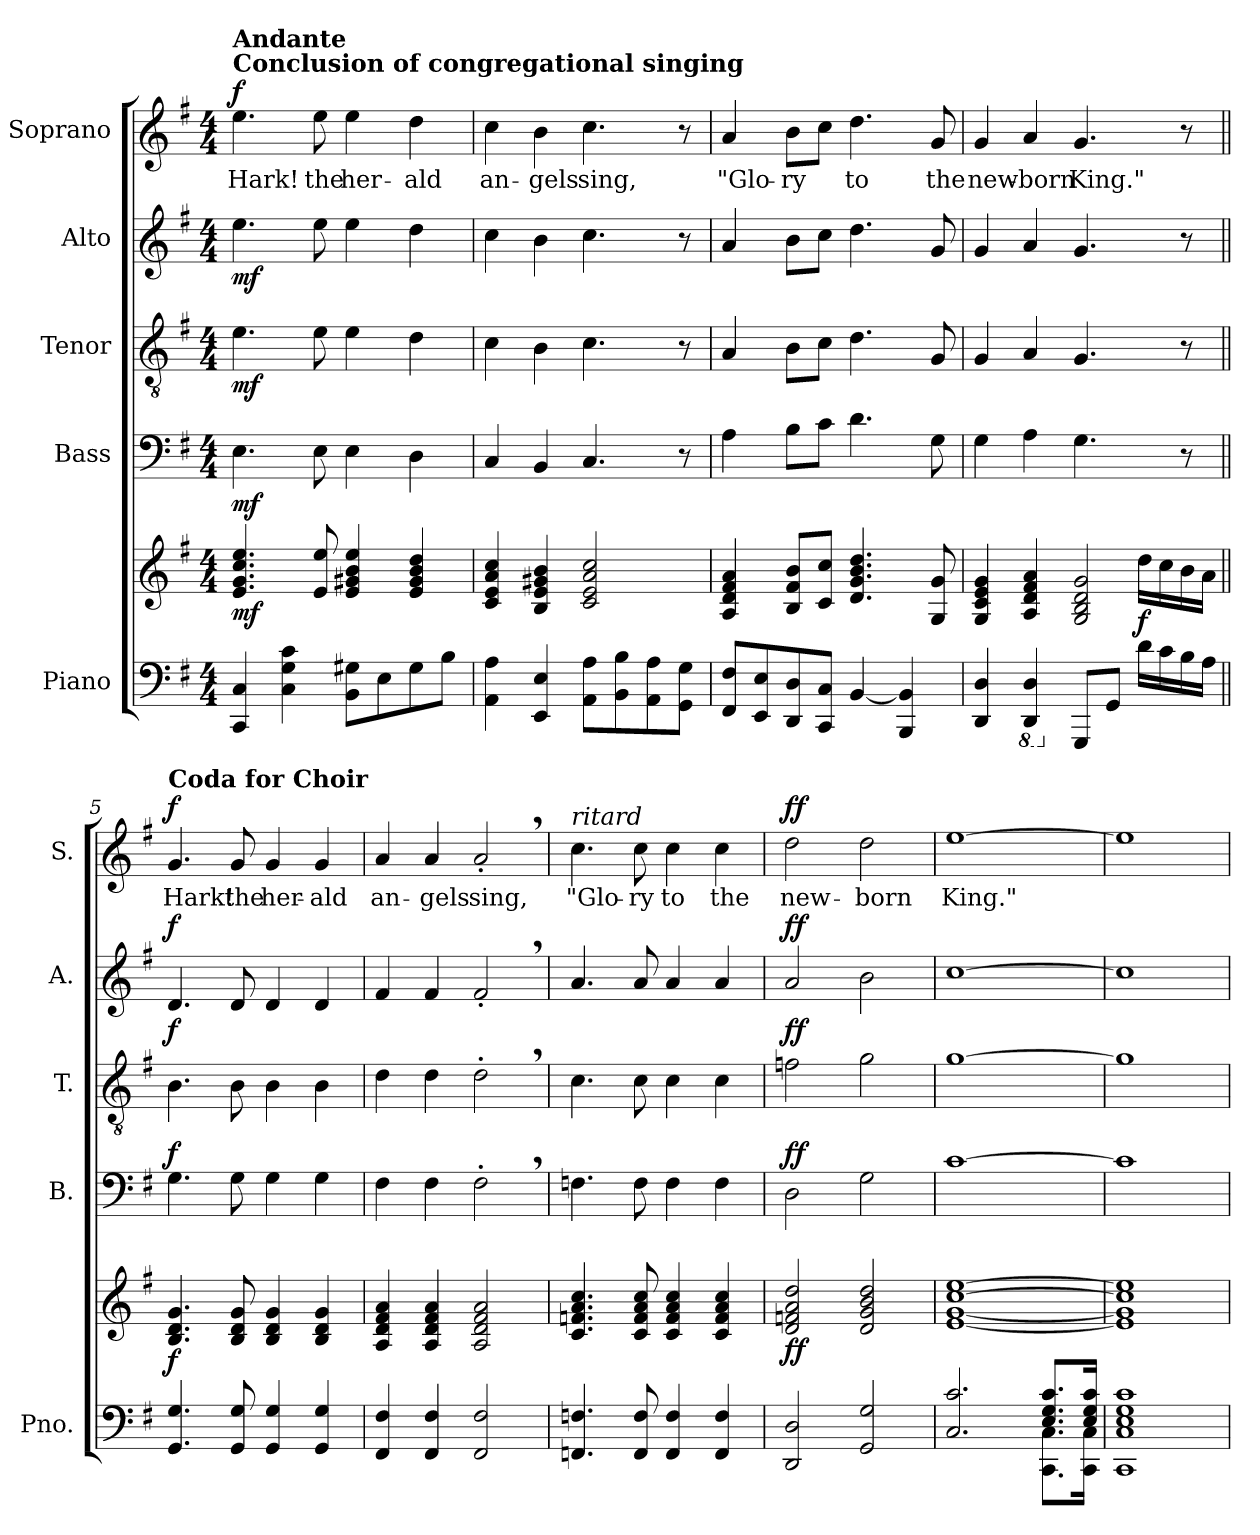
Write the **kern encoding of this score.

**kern	**kern	**dynam	**kern	**dynam	**kern	**dynam	**kern	**dynam	**kern	**text	**dynam
*part5	*part5	*part5	*part4	*part4	*part3	*part3	*part2	*part2	*part1	*part1	*part1
*staff6	*staff5	*staff5/6	*staff4	*staff4	*staff3	*staff3	*staff2	*staff2	*staff1	*staff1	*staff1
*I"Piano	*	*	*I"Bass	*	*I"Tenor	*	*I"Alto	*	*I"Soprano	*	*
*I'Pno.	*	*	*I'B.	*	*I'T.	*	*I'A.	*	*I'S.	*	*
*clefF4	*clefG2	*	*clefF4	*	*clefGv2	*	*clefG2	*	*clefG2	*	*
*k[f#]	*k[f#]	*	*k[f#]	*	*k[f#]	*	*k[f#]	*	*k[f#]	*	*
*M4/4	*M4/4	*	*M4/4	*	*M4/4	*	*M4/4	*	*M4/4	*	*
=1	=1	=1	=1	=1	=1	=1	=1	=1	=1	=1	=1
!	!	!	!	!	!	!	!	!	!LO:TX:a:B:t=Conclusion of congregational singing	!	!
!	!	!	!	!	!	!	!	!	!LO:TX:a:B:t=Andante	!	!
!	!	!LO:DY:b	!	!LO:DY:b	!	!LO:DY:b	!	!LO:DY:b	!	!	!LO:DY:b
4CC/ 4C/	4.e/ 4.g/ 4.cc/ 4.ee/	mf	4.E\	mf	4.e\	mf	4.ee\	mf	4.ee\	Hark!	f
4C\ 4G\ 4c\	.	.	.	.	.	.	.	.	.	.	.
.	8e/ 8ee/	.	8E\	.	8e\	.	8ee\	.	8ee\	the	.
8BB\ 8G#X\L	4e/ 4g#X/ 4b/ 4ee/	.	4E\	.	4e\	.	4ee\	.	4ee\	her-	.
8E\	.	.	.	.	.	.	.	.	.	.	.
8G#\	4e/ 4g#/ 4b/ 4dd/	.	4D\	.	4d\	.	4dd\	.	4dd\	-ald	.
8B\J	.	.	.	.	.	.	.	.	.	.	.
=2	=2	=2	=2	=2	=2	=2	=2	=2	=2	=2	=2
4AA\ 4A\	4c/ 4e/ 4a/ 4cc/	.	4C/	.	4c\	.	4cc\	.	4cc\	an-	.
4EE/ 4E/	4B/ 4e/ 4g#X/ 4b/	.	4BB/	.	4B\	.	4b\	.	4b\	-gels	.
8AA\ 8A\L	2c/ 2e/ 2a/ 2cc/	.	4.C/	.	4.c\	.	4.cc\	.	4.cc\	sing,	.
8BB\ 8B\	.	.	.	.	.	.	.	.	.	.	.
8AA\ 8A\	.	.	.	.	.	.	.	.	.	.	.
8GG\ 8G\J	.	.	8r	.	8r	.	8r	.	8r	.	.
=3	=3	=3	=3	=3	=3	=3	=3	=3	=3	=3	=3
8FF#/ 8F#/L	4A/ 4d/ 4f#/ 4a/	.	4A\	.	4A/	.	4a/	.	4a/	"Glo-	.
8EE/ 8E/	.	.	.	.	.	.	.	.	.	.	.
8DD/ 8D/	8B/ 8f#/ 8b/L	.	8B\L	.	8B\L	.	8b\L	.	8b\L	-ry	.
8CC/ 8C/J	8c/ 8cc/J	.	8c\J	.	8c\J	.	8cc\J	.	8cc\J	.	.
[4BB/	4.d/ 4.g/ 4.b/ 4.dd/	.	4.d\	.	4.d\	.	4.dd\	.	4.dd\	to	.
4BBB/ 4BB/]	.	.	.	.	.	.	.	.	.	.	.
.	8G/ 8g/	.	8G\	.	8G/	.	8g/	.	8g/	the	.
=4	=4	=4	=4	=4	=4	=4	=4	=4	=4	=4	=4
*	*^	*	*	*	*	*	*	*	*	*	*
4DD/ 4D/	4G/ 4c/ 4e/ 4g/	2.ryy	.	4G\	.	4G/	.	4g/	.	4g/	new-	.
*8ba	*	*	*	*	*	*	*	*	*	*	*	*
4DDD/ 4DD/	4A/ 4d/ 4f#/ 4a/	.	.	4A\	.	4A/	.	4a/	.	4a/	-born	.
*X8ba	*	*	*	*	*	*	*	*	*	*	*	*
8GGG/L	2G/ 2B/ 2d/ 2g/	.	.	4.G\	.	4.G/	.	4.g/	.	4.g/	King."	.
8GG/J	.	.	.	.	.	.	.	.	.	.	.	.
!	!	!	!LO:DY:b	!	!	!	!	!	!	!	!	!
16d\LL	.	16dd\LL	f	.	.	.	.	.	.	.	.	.
16c\	.	16cc\	.	.	.	.	.	.	.	.	.	.
16B\	.	16b\	.	8r	.	8r	.	8r	.	8r	.	.
16A\JJ	.	16a\JJ	.	.	.	.	.	.	.	.	.	.
!!LO:LB:g=z
=5||	=5||	=5||	=5||	=5||	=5||	=5||	=5||	=5||	=5||	=5||	=5||	=5||
!	!	!	!	!	!	!	!	!	!	!LO:TX:a:B:t=Coda for Choir	!	!
!	!	!	!LO:DY:b	!	!LO:DY:a	!	!LO:DY:a	!	!LO:DY:a	!	!	!LO:DY:a
*	*v	*v	*	*	*	*	*	*	*	*	*	*
4.GG/ 4.G/	4.B/ 4.d/ 4.g/	f	4.G\	f	4.B\	f	4.d/	f	4.g/	Hark!	f
8GG/ 8G/	8B/ 8d/ 8g/	.	8G\	.	8B\	.	8d/	.	8g/	the	.
4GG/ 4G/	4B/ 4d/ 4g/	.	4G\	.	4B\	.	4d/	.	4g/	her-	.
4GG/ 4G/	4B/ 4d/ 4g/	.	4G\	.	4B\	.	4d/	.	4g/	-ald	.
=6	=6	=6	=6	=6	=6	=6	=6	=6	=6	=6	=6
4FF#/ 4F#/	4A/ 4d/ 4f#/ 4a/	.	4F#\	.	4d\	.	4f#/	.	4a/	an-	.
4FF#/ 4F#/	4A/ 4d/ 4f#/ 4a/	.	4F#\	.	4d\	.	4f#/	.	4a/	-gels	.
2FF#/ 2F#/	2A/ 2d/ 2f#/ 2a/	.	2F#',\	.	2d',\	.	2f#',/	.	2a',/	sing,	.
=7	=7	=7	=7	=7	=7	=7	=7	=7	=7	=7	=7
!	!	!	!	!	!	!	!	!	!LO:TX:a:i:t=ritard	!	!
4.FFn/ 4.Fn/	4.c/ 4.fn/ 4.a/ 4.cc/	.	4.Fn\	.	4.c\	.	4.a/	.	4.cc\	"Glo-	.
8FF/ 8F/	8c/ 8f/ 8a/ 8cc/	.	8F\	.	8c\	.	8a/	.	8cc\	-ry	.
4FF/ 4F/	4c/ 4f/ 4a/ 4cc/	.	4F\	.	4c\	.	4a/	.	4cc\	to	.
4FF/ 4F/	4c/ 4f/ 4a/ 4cc/	.	4F\	.	4c\	.	4a/	.	4cc\	the	.
=8	=8	=8	=8	=8	=8	=8	=8	=8	=8	=8	=8
!	!	!LO:DY:b	!	!LO:DY:a	!	!LO:DY:a	!	!LO:DY:a	!	!	!LO:DY:a
2DD/ 2D/	2d/ 2fn/ 2a/ 2dd/	ff	2D\	ff	2fn\	ff	2a/	ff	2dd\	new-	ff
2GG/ 2G/	2d/ 2g/ 2b/ 2dd/	.	2G\	.	2g\	.	2b\	.	2dd\	-born	.
=9	=9	=9	=9	=9	=9	=9	=9	=9	=9	=9	=9
*^	*	*	*	*	*	*	*	*	*	*	*
2.C/ 2.c/	2.ryy	[1e [1g [1cc [1ee	.	[1c	.	[1g	.	[1cc	.	[1ee	King."	.
8.E/ 8.G/ 8.c/L	8.CC\ 8.C\L	.	.	.	.	.	.	.	.	.	.	.
16E/ 16G/ 16c/Jk	16CC\ 16C\Jk	.	.	.	.	.	.	.	.	.	.	.
=10	=10	=10	=10	=10	=10	=10	=10	=10	=10	=10	=10	=10
1E 1G 1c	1CC 1C	1e] 1g] 1cc] 1ee]	.	1c]	.	1g]	.	1cc]	.	1ee]	.	.
*v	*v	*	*	*	*	*	*	*	*	*	*	*
=	=	=	=	=	=	=	=	=	=	=	=
*-	*-	*-	*-	*-	*-	*-	*-	*-	*-	*-	*-
